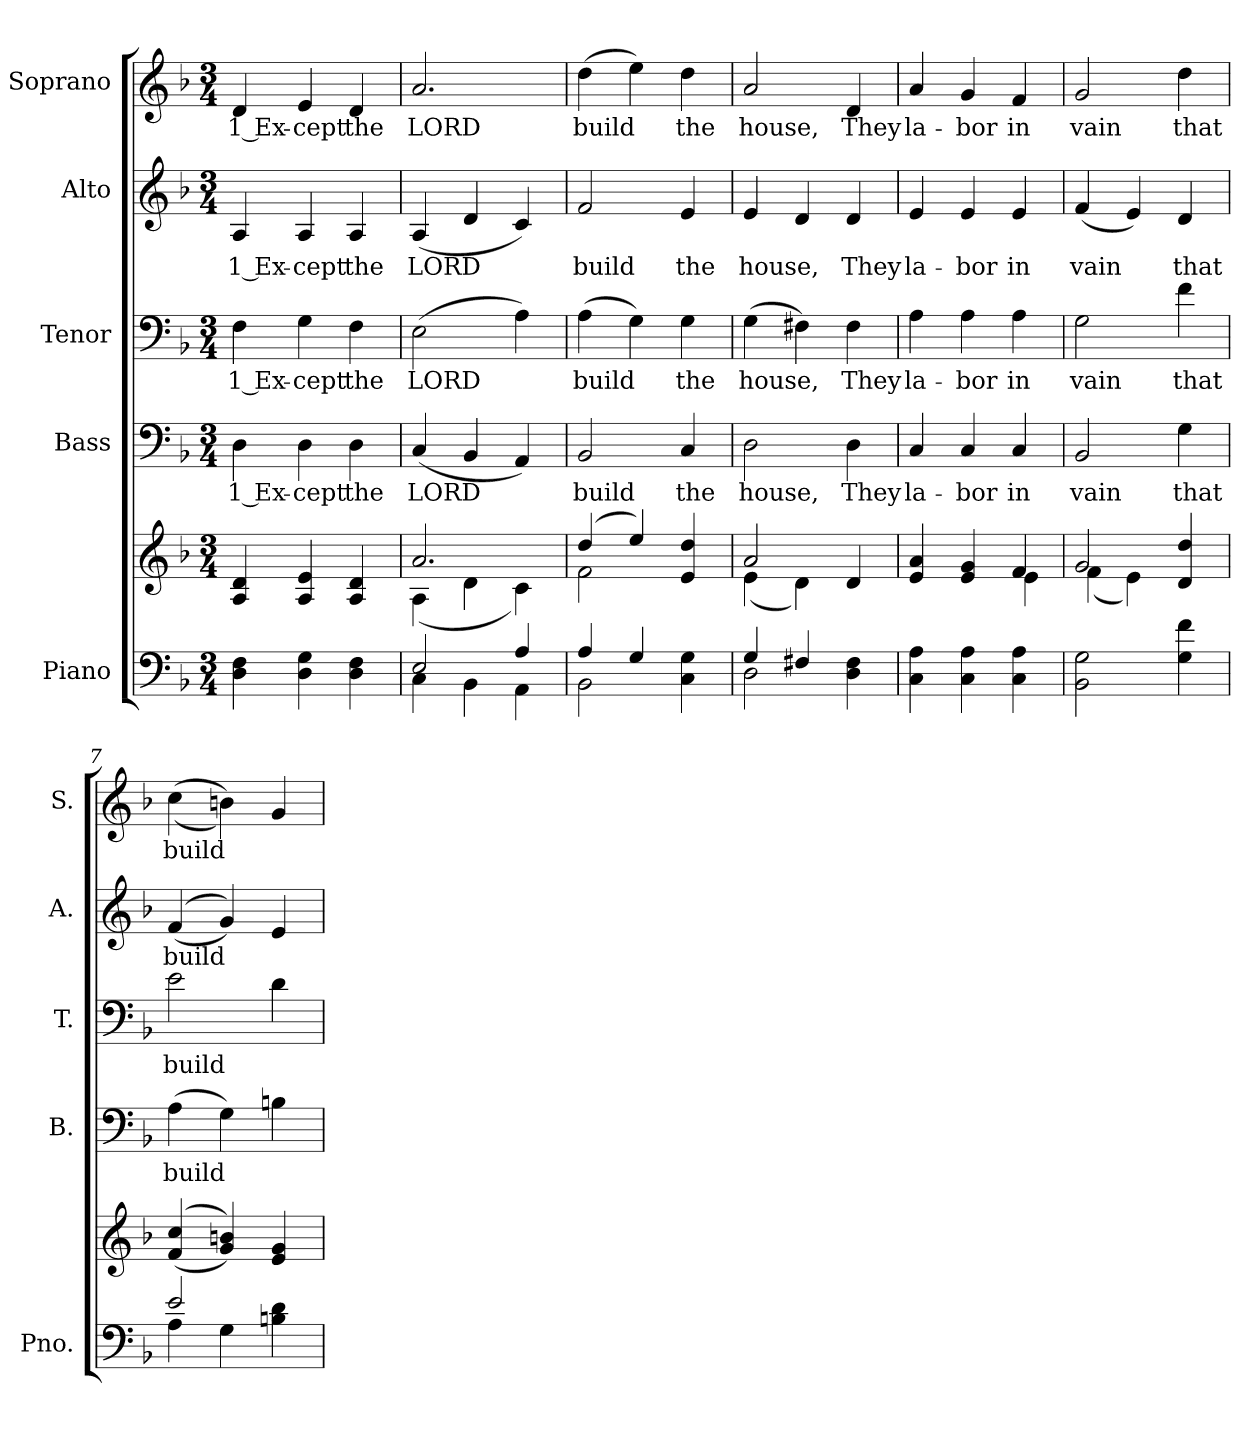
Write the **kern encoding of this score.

**kern	**kern	**kern	**text	**kern	**text	**kern	**text	**kern	**text
*part5	*part5	*part4	*part4	*part3	*part3	*part2	*part2	*part1	*part1
*staff6	*staff5	*staff4	*staff4	*staff3	*staff3	*staff2	*staff2	*staff1	*staff1
*I"Piano	*	*I"Bass	*	*I"Tenor	*	*I"Alto	*	*I"Soprano	*
*I'Pno.	*	*I'B.	*	*I'T.	*	*I'A.	*	*I'S.	*
!!LO:PB:g=z
*clefF4	*clefG2	*clefF4	*	*clefF4	*	*clefG2	*	*clefG2	*
*k[b-]	*k[b-]	*k[b-]	*	*k[b-]	*	*k[b-]	*	*k[b-]	*
*F:	*F:	*F:	*	*F:	*	*F:	*	*F:	*
*M3/4	*M3/4	*M3/4	*	*M3/4	*	*M3/4	*	*M3/4	*
*MM140	*MM140	*MM140	*	*MM140	*	*MM140	*	*MM140	*
=1	=1	=1	=1	=1	=1	=1	=1	=1	=1
!	!	!	!LO:LY:b:color=#000000	!	!	!	!	!	!
!	!	!	!	!	!LO:LY:b:color=#000000	!	!	!	!
!	!	!	!	!	!	!	!LO:LY:b:color=#000000	!	!
!	!	!	!	!	!	!	!	!	!LO:LY:b:color=#000000
4Di\ 4Fi	4Ai/ 4di	4Di\	1 Ex-	4Fi\	1 Ex-	4Ai/	1 Ex-	4di/	1 Ex-
!	!	!	!LO:LY:b:color=#000000	!	!	!	!	!	!
!	!	!	!	!	!LO:LY:b:color=#000000	!	!	!	!
!	!	!	!	!	!	!	!LO:LY:b:color=#000000	!	!
!	!	!	!	!	!	!	!	!	!LO:LY:b:color=#000000
4Di\ 4Gi	4Ai/ 4ei	4Di\	-cept	4Gi\	-cept	4Ai/	-cept	4ei/	-cept
!	!	!	!LO:LY:b:color=#000000	!	!	!	!	!	!
!	!	!	!	!	!LO:LY:b:color=#000000	!	!	!	!
!	!	!	!	!	!	!	!LO:LY:b:color=#000000	!	!
!	!	!	!	!	!	!	!	!	!LO:LY:b:color=#000000
4Di\ 4Fi	4Ai/ 4di	4Di\	the	4Fi\	the	4Ai/	the	4di/	the
=2	=2	=2	=2	=2	=2	=2	=2	=2	=2
*^	*^	*	*	*	*	*	*	*	*
!	!	!	!	!	!LO:LY:b:color=#000000	!	!	!	!	!	!
!	!	!	!	!	!	!	!LO:LY:b:color=#000000	!	!	!	!
!	!	!	!	!	!	!	!	!	!LO:LY:b:color=#000000	!	!
!	!	!	!	!	!	!	!	!	!	!	!LO:LY:b:color=#000000
2Ei/	4Ci\	2.ai/	(4Ai\	(4Ci/	LORD	(2Ei\	LORD	(4Ai/	LORD	2.ai/	LORD
.	4BB-i\	.	4di\	4BB-i/	.	.	.	4di/	.	.	.
4Ai/	4AAi\	.	4ci\)	4AAi/)	.	4Ai\)	.	4ci/)	.	.	.
=3	=3	=3	=3	=3	=3	=3	=3	=3	=3	=3	=3
!	!	!	!	!	!LO:LY:b:color=#000000	!	!	!	!	!	!
!	!	!	!	!	!	!	!LO:LY:b:color=#000000	!	!	!	!
!	!	!	!	!	!	!	!	!	!LO:LY:b:color=#000000	!	!
!	!	!	!	!	!	!	!	!	!	!	!LO:LY:b:color=#000000
4Ai/	2BB-i\	(4ddi/	2fi\	2BB-i/	build	(4Ai\	build	2fi/	build	(4ddi\	build
4Gi/	.	4eei/)	.	.	.	4Gi\)	.	.	.	4eei\)	.
!	!	!	!	!	!LO:LY:b:color=#000000	!	!	!	!	!	!
!	!	!	!	!	!	!	!LO:LY:b:color=#000000	!	!	!	!
!	!	!	!	!	!	!	!	!	!LO:LY:b:color=#000000	!	!
!	!	!	!	!	!	!	!	!	!	!	!LO:LY:b:color=#000000
4Ci\ 4Gi	4ryy	4ei/ 4ddi	4ryy	4Ci/	the	4Gi\	the	4ei/	the	4ddi\	the
=4	=4	=4	=4	=4	=4	=4	=4	=4	=4	=4	=4
!	!	!	!	!	!LO:LY:b:color=#000000	!	!	!	!	!	!
!	!	!	!	!	!	!	!LO:LY:b:color=#000000	!	!	!	!
!	!	!	!	!	!	!	!	!	!LO:LY:b:color=#000000	!	!
!	!	!	!	!	!	!	!	!	!	!	!LO:LY:b:color=#000000
4Gi/	2Di\	2ai/	(4ei\	2Di\	house,	(4Gi\	house,	4ei/	house,	2ai/	house,
4F#Xi/	.	.	4di\)	.	.	4F#Xi\)	.	4di/	.	.	.
!	!	!	!	!	!LO:LY:b:color=#000000	!	!	!	!	!	!
!	!	!	!	!	!	!	!LO:LY:b:color=#000000	!	!	!	!
!	!	!	!	!	!	!	!	!	!LO:LY:b:color=#000000	!	!
!	!	!	!	!	!	!	!	!	!	!	!LO:LY:b:color=#000000
4Di\ 4F#i	4ryy	4di/	4ryy	4Di\	They	4F#i\	They	4di/	They	4di/	They
*v	*v	*	*	*	*	*	*	*	*	*	*
!!LO:PB:g=z
=5	=5	=5	=5	=5	=5	=5	=5	=5	=5	=5
*^	*	*	*	*	*	*	*	*	*	*
!	!	!	!	!	!LO:LY:b:color=#000000	!	!	!	!	!	!
*v	*v	*	*	*	*	*	*	*	*	*	*
*^	*	*	*	*	*	*	*	*	*	*
!	!	!	!	!	!	!	!LO:LY:b:color=#000000	!	!	!	!
*v	*v	*	*	*	*	*	*	*	*	*	*
*^	*	*	*	*	*	*	*	*	*	*
!	!	!	!	!	!	!	!	!	!LO:LY:b:color=#000000	!	!
*v	*v	*	*	*	*	*	*	*	*	*	*
*^	*	*	*	*	*	*	*	*	*	*
!	!	!	!	!	!	!	!	!	!	!	!LO:LY:b:color=#000000
*v	*v	*	*	*	*	*	*	*	*	*	*
4Ci\ 4Ai	4ei/ 4ai	2ryy	4Ci/	la-	4Ai\	la-	4ei/	la-	4ai/	la-
!	!	!	!	!LO:LY:b:color=#000000	!	!	!	!	!	!
!	!	!	!	!	!	!LO:LY:b:color=#000000	!	!	!	!
!	!	!	!	!	!	!	!	!LO:LY:b:color=#000000	!	!
!	!	!	!	!	!	!	!	!	!	!LO:LY:b:color=#000000
4Ci\ 4Ai	4ei/ 4gi	.	4Ci/	-bor	4Ai\	-bor	4ei/	-bor	4gi/	-bor
!	!	!	!	!LO:LY:b:color=#000000	!	!	!	!	!	!
!	!	!	!	!	!	!LO:LY:b:color=#000000	!	!	!	!
!	!	!	!	!	!	!	!	!LO:LY:b:color=#000000	!	!
!	!	!	!	!	!	!	!	!	!	!LO:LY:b:color=#000000
4Ci\ 4Ai	4fi/	4ei\	4Ci/	in	4Ai\	in	4ei/	in	4fi/	in
=6	=6	=6	=6	=6	=6	=6	=6	=6	=6	=6
!	!	!	!	!LO:LY:b:color=#000000	!	!	!	!	!	!
!	!	!	!	!	!	!LO:LY:b:color=#000000	!	!	!	!
!	!	!	!	!	!	!	!	!LO:LY:b:color=#000000	!	!
!	!	!	!	!	!	!	!	!	!	!LO:LY:b:color=#000000
2BB-i\ 2Gi	2gi/	(4fi\	2BB-i/	vain	2Gi\	vain	(4fi/	vain	2gi/	vain
.	.	4ei\)	.	.	.	.	4ei/)	.	.	.
!	!	!	!	!LO:LY:b:color=#000000	!	!	!	!	!	!
!	!	!	!	!	!	!LO:LY:b:color=#000000	!	!	!	!
!	!	!	!	!	!	!	!	!LO:LY:b:color=#000000	!	!
!	!	!	!	!	!	!	!	!	!	!LO:LY:b:color=#000000
4Gi\ 4fi	4di/ 4ddi	4ryy	4Gi\	that	4fi\	that	4di/	that	4ddi\	that
*	*v	*v	*	*	*	*	*	*	*	*
=7	=7	=7	=7	=7	=7	=7	=7	=7	=7
*^	*	*	*	*	*	*	*	*	*
*	*	*^	*	*	*	*	*	*	*	*
!	!	!	!	!	!LO:LY:b:color=#000000	!	!	!	!	!	!
*	*	*v	*v	*	*	*	*	*	*	*	*
*	*	*^	*	*	*	*	*	*	*	*
!	!	!	!	!	!	!	!LO:LY:b:color=#000000	!	!	!	!
*	*	*v	*v	*	*	*	*	*	*	*	*
*	*	*^	*	*	*	*	*	*	*	*
!	!	!	!	!	!	!	!	!	!LO:LY:b:color=#000000	!	!
*	*	*v	*v	*	*	*	*	*	*	*	*
*	*	*^	*	*	*	*	*	*	*	*
!	!	!	!	!	!	!	!	!	!	!	!LO:LY:b:color=#000000
*	*	*v	*v	*	*	*	*	*	*	*	*
2ei/	4Ai\	((4fi/ 4cci	(4Ai\	build	2ei\	build	((4fi/	build	((4cci\	build
.	4Gi\	4gi/ 4bni))	4Gi\)	.	.	.	4gi/))	.	4bni\))	.
4Bni\ 4di	4ryy	4ei/ 4gi	4Bni\	.	4di\	.	4ei/	.	4gi/	.
*v	*v	*	*	*	*	*	*	*	*	*
=	=	=	=	=	=	=	=	=	=
*-	*-	*-	*-	*-	*-	*-	*-	*-	*-
